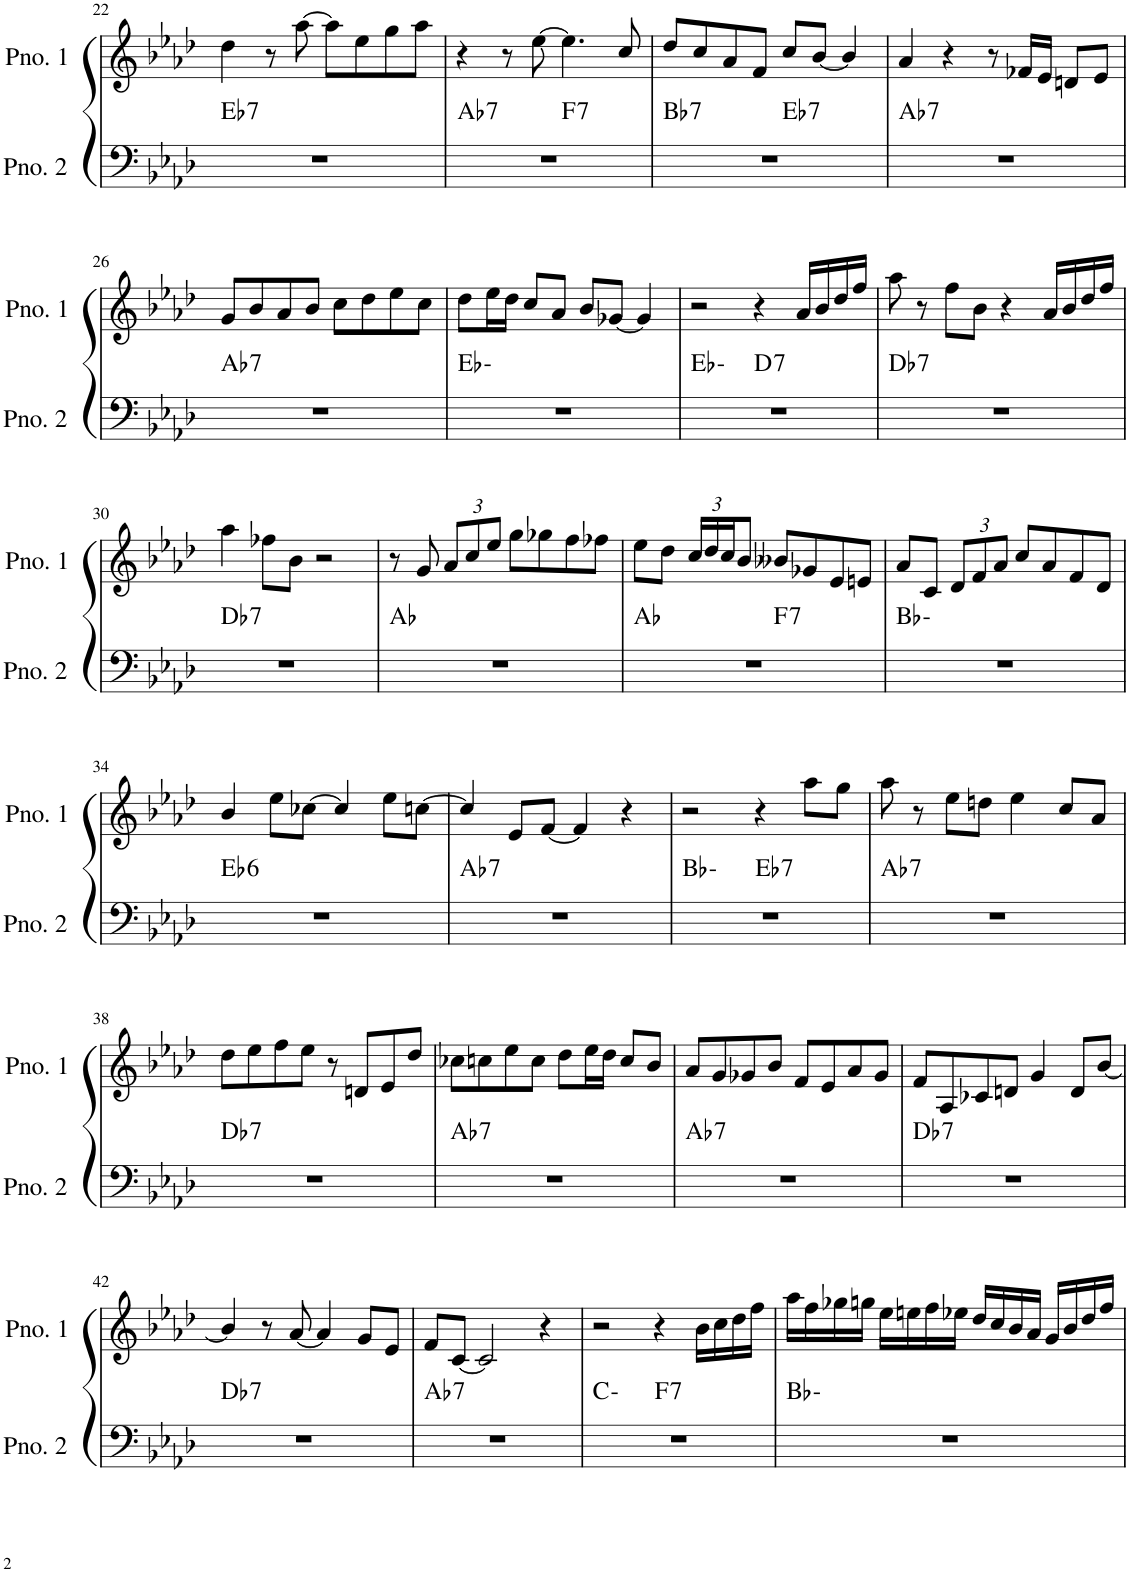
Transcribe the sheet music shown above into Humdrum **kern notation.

**kern	**harte	**kern
*part2	*part2	*part1
*staff2	*	*staff1
*I"ピアノ 2	*	*I"ピアノ 1
!!LO:PB:g=z
*clefF4	*	*clefG2
*k[b-e-a-d-]	*	*k[b-e-a-d-]
*M4/4	*	*M4/4
=22	=22	=22
!	!LO:H:kt=7	!
1r	Eb:7	4dd-\
.	.	8r
.	.	[8aa-\
.	.	8aa-\L]
.	.	8ee-\
.	.	8gg\
.	.	8aa-\J
=23	=23	=23
!	!LO:H:kt=7	!
*^	*	*
1r	2ryy	Ab:7	4r
.	.	.	8r
.	.	.	[8ee-\
!	!	!LO:H:kt=7	!
.	2ryy	F:7	4.ee-\]
.	.	.	8cc/
=24	=24	=24	=24
!	!	!LO:H:kt=7	!
1r	2ryy	Bb:7	8dd-/L
.	.	.	8cc/
.	.	.	8a-/
.	.	.	8f/J
!	!	!LO:H:kt=7	!
.	2ryy	Eb:7	8cc/L
.	.	.	[8b-/J
.	.	.	4b-/]
=25	=25	=25	=25
!	!	!LO:H:kt=7	!
*v	*v	*	*
1r	Ab:7	4a-/
.	.	4r
.	.	8r
.	.	16f-X/LL
.	.	16e-/JJ
.	.	8dn/L
.	.	8e-/J
!!LO:LB:g=z
=26	=26	=26
!	!LO:H:kt=7	!
1r	Ab:7	8g/L
.	.	8b-/
.	.	8a-/
.	.	8b-/J
.	.	8cc\L
.	.	8dd-\
.	.	8ee-\
.	.	8cc\J
=27	=27	=27
1r	Eb:min	8dd-\L
.	.	16ee-\L
.	.	16dd-\JJ
.	.	8cc/L
.	.	8a-/J
.	.	8b-/L
.	.	[8g-X/J
.	.	4g-/]
=28	=28	=28
*^	*	*
1r	2ryy	Eb:min	2r
!	!	!LO:H:kt=7	!
.	2ryy	D:7	4r
.	.	.	16a-/LL
.	.	.	16b-/
.	.	.	16dd-/
.	.	.	16ff/JJ
=29	=29	=29	=29
!	!	!LO:H:kt=7	!
*v	*v	*	*
1r	Db:7	8aa-\
.	.	8r
.	.	8ff\L
.	.	8b-\J
.	.	4r
.	.	16a-/LL
.	.	16b-/
.	.	16dd-/
.	.	16ff/JJ
!!LO:LB:g=z
=30	=30	=30
!	!LO:H:kt=7	!
1r	Db:7	4aa-\
.	.	8ff-X\L
.	.	8b-\J
.	.	2r
=31	=31	=31
1r	Ab:maj	8r
.	.	8g/
*	*	*Xbrackettup
.	.	12a-/L
.	.	12cc/
.	.	12ee-/J
.	.	8gg\L
.	.	8gg-X\
.	.	8ff\
.	.	8ff-X\J
=32	=32	=32
*^	*	*
1r	2ryy	Ab:maj	8ee-\L
.	.	.	8dd-\J
.	.	.	24cc/LL
.	.	.	24dd-/
.	.	.	24cc/J
.	.	.	8b-/J
!	!	!LO:H:kt=7	!
.	2ryy	F:7	8b--X/L
.	.	.	8g-X/
.	.	.	8e-/
.	.	.	8en/J
*v	*v	*	*
=33	=33	=33
1r	Bb:min	8a-/L
.	.	8c/J
.	.	12d-/L
.	.	12f/
.	.	12a-/J
.	.	8cc/L
.	.	8a-/
.	.	8f/
.	.	8d-/J
!!LO:LB:g=z
=34	=34	=34
!	!LO:H:kt=6	!
1r	Eb:maj6	4b-/
.	.	8ee-\L
.	.	[8cc-X\J
.	.	4cc-/]
.	.	8ee-\L
.	.	[8ccn\J
=35	=35	=35
!	!LO:H:kt=7	!
1r	Ab:7	4cc/]
.	.	8e-/L
.	.	[8f/J
.	.	4f/]
.	.	4r
=36	=36	=36
*^	*	*
1r	2ryy	Bb:min	2r
!	!	!LO:H:kt=7	!
.	2ryy	Eb:7	4r
.	.	.	8aa-\L
.	.	.	8gg\J
=37	=37	=37	=37
!	!	!LO:H:kt=7	!
*v	*v	*	*
1r	Ab:7	8aa-\
.	.	8r
.	.	8ee-\L
.	.	8ddn\J
.	.	4ee-\
.	.	8cc/L
.	.	8a-/J
!!LO:LB:g=z
=38	=38	=38
!	!LO:H:kt=7	!
1r	Db:7	8dd-\L
.	.	8ee-\
.	.	8ff\
.	.	8ee-\J
.	.	8r
.	.	8dn/L
.	.	8e-/
.	.	8dd-/J
=39	=39	=39
!	!LO:H:kt=7	!
1r	Ab:7	8cc-X\L
.	.	8ccn\
.	.	8ee-\
.	.	8cc\J
.	.	8dd-\L
.	.	16ee-\L
.	.	16dd-\JJ
.	.	8cc/L
.	.	8b-/J
=40	=40	=40
!	!LO:H:kt=7	!
1r	Ab:7	8a-/L
.	.	8g/
.	.	8g-X/
.	.	8b-/J
.	.	8f/L
.	.	8e-/
.	.	8a-/
.	.	8g-/J
=41	=41	=41
!	!LO:H:kt=7	!
1r	Db:7	8f/L
.	.	8A-/
.	.	8c-X/
.	.	8dn/J
.	.	4g/
.	.	8d/L
.	.	[8b-/J
!!LO:LB:g=z
=42	=42	=42
!	!LO:H:kt=7	!
1r	Db:7	4b-/]
.	.	8r
.	.	[8a-/
.	.	4a-/]
.	.	8g/L
.	.	8e-/J
=43	=43	=43
!	!LO:H:kt=7	!
1r	Ab:7	8f/L
.	.	[8c/J
.	.	2c/]
.	.	4r
=44	=44	=44
*^	*	*
1r	2ryy	C:min	2r
!	!	!LO:H:kt=7	!
.	2ryy	F:7	4r
.	.	.	16b-\LL
.	.	.	16cc\
.	.	.	16dd-\
.	.	.	16ff\JJ
*v	*v	*	*
=45	=45	=45
1r	Bb:min	16aa-\LL
.	.	16ff\
.	.	16gg-X\
.	.	16ggn\JJ
.	.	16ee-\LL
.	.	16een\
.	.	16ff\
.	.	16ee-X\JJ
.	.	16dd-/LL
.	.	16cc/
.	.	16b-/
.	.	16a-/JJ
.	.	16g/LL
.	.	16b-/
.	.	16dd-/
.	.	16ff/JJ
=	=	=
*-	*-	*-
